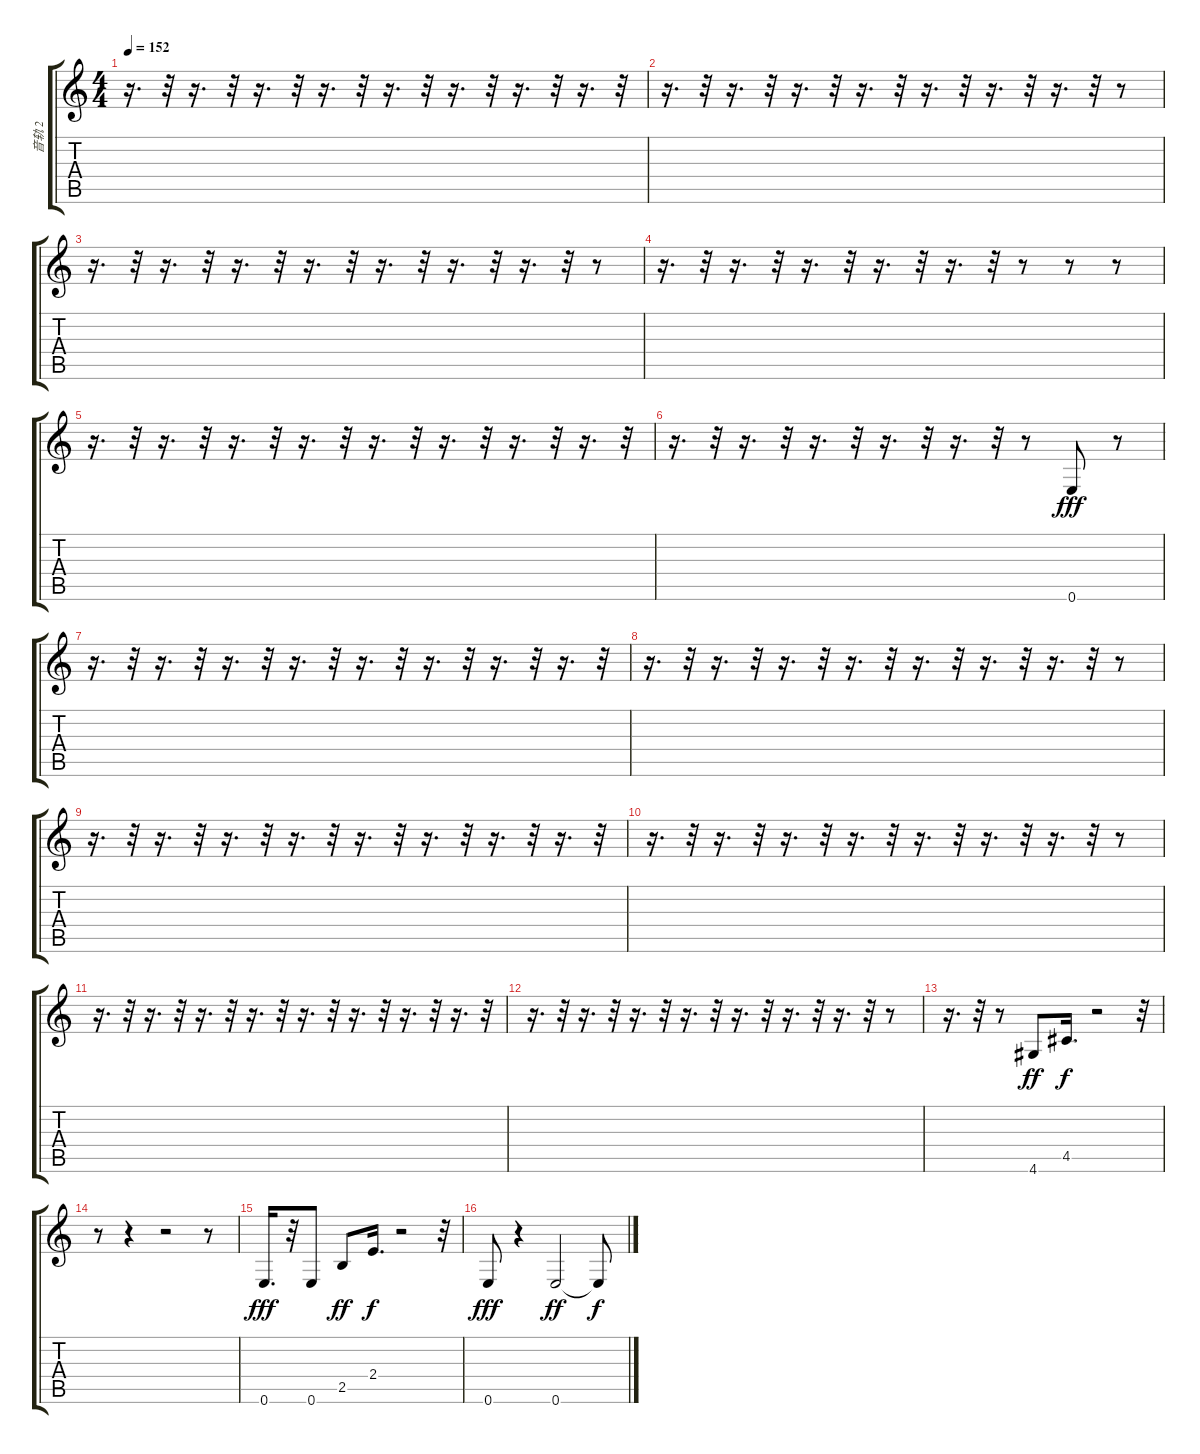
\track ("音轨 2" "音轨 2") {instrument electricbassfinger}
\staff {score tabs}
\tuning (E4 B3 G3 D3 A2 E2) {hide}
\ts (4 4)
\tempo 152
\clef g2
\ks c
r.16{d dy fff} r.32 r.16{d} r.32 r.16{d} r.32 r.16{d} r.32 r.16{d} r.32 r.16{d} r.32 r.16{d} r.32 r.16{d} r.32 |
r.16{d} r.32 r.16{d} r.32 r.16{d} r.32 r.16{d} r.32 r.16{d} r.32 r.16{d} r.32 r.16{d} r.32 r.8 |
r.16{d} r.32 r.16{d} r.32 r.16{d} r.32 r.16{d} r.32 r.16{d} r.32 r.16{d} r.32 r.16{d} r.32 r.8 |
r.16{d} r.32 r.16{d} r.32 r.16{d} r.32 r.16{d} r.32 r.16{d} r.32 r.8 r.8 r.8 |
r.16{d} r.32 r.16{d} r.32 r.16{d} r.32 r.16{d} r.32 r.16{d} r.32 r.16{d} r.32 r.16{d} r.32 r.16{d} r.32 |
r.16{d} r.32 r.16{d} r.32 r.16{d} r.32 r.16{d} r.32 r.16{d} r.32 r.8 0.6.8 r.8 |
r.16{d} r.32 r.16{d} r.32 r.16{d} r.32 r.16{d} r.32 r.16{d} r.32 r.16{d} r.32 r.16{d} r.32 r.16{d} r.32 |
r.16{d} r.32 r.16{d} r.32 r.16{d} r.32 r.16{d} r.32 r.16{d} r.32 r.16{d} r.32 r.16{d} r.32 r.8 |
r.16{d} r.32 r.16{d} r.32 r.16{d} r.32 r.16{d} r.32 r.16{d} r.32 r.16{d} r.32 r.16{d} r.32 r.16{d} r.32 |
r.16{d} r.32 r.16{d} r.32 r.16{d} r.32 r.16{d} r.32 r.16{d} r.32 r.16{d} r.32 r.16{d} r.32 r.8 |
r.16{d} r.32 r.16{d} r.32 r.16{d} r.32 r.16{d} r.32 r.16{d} r.32 r.16{d} r.32 r.16{d} r.32 r.16{d} r.32 |
r.16{d} r.32 r.16{d} r.32 r.16{d} r.32 r.16{d} r.32 r.16{d} r.32 r.16{d} r.32 r.16{d} r.32 r.8 |
r.16{d} r.32 r.8 4.6.8{dy ff} 4.5.16{d dy f} r.2 r.32 |
r.8 r.4 r.2 r.8 |
0.6.16{d dy fff} r.32 0.6.8 2.5.8{dy ff} 2.4.16{d dy f} r.2 r.32 |
0.6.8{dy fff} r.4 0.6.2{dy ff} 0.6{t}.8{dy f}
